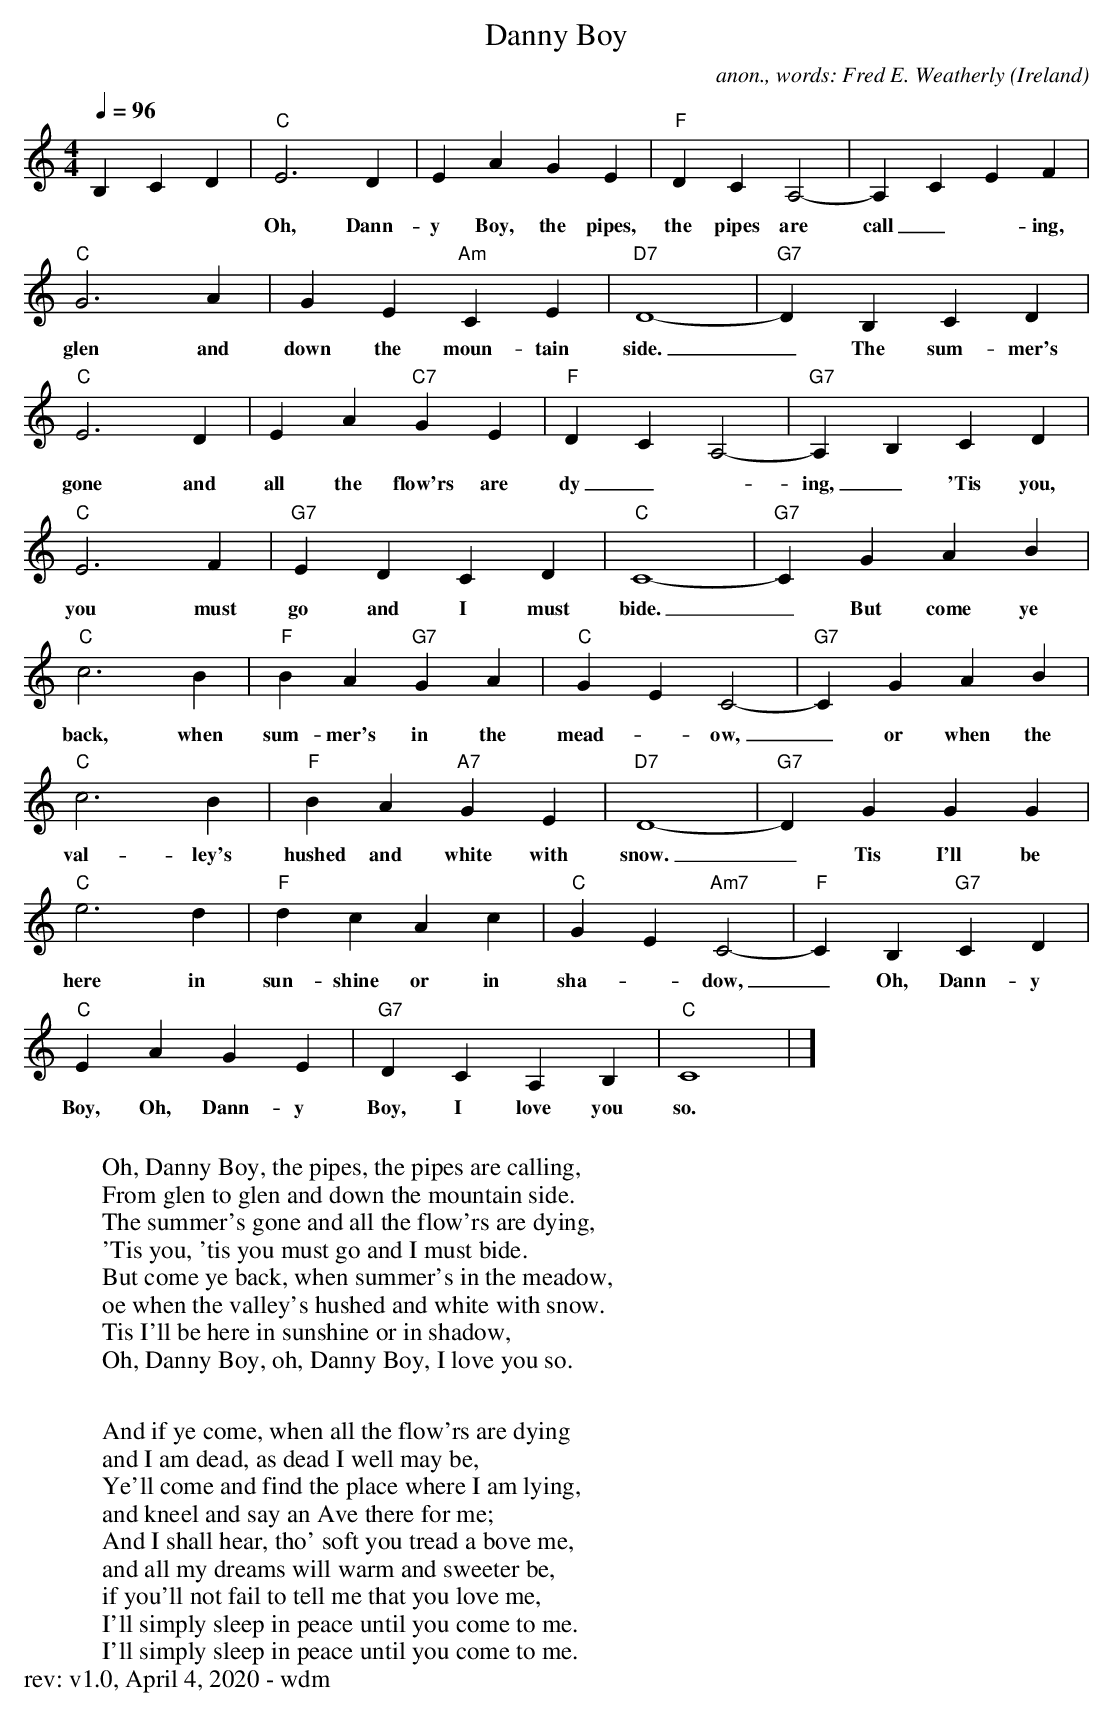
X:1
T:Danny Boy
C:anon., words: Fred E. Weatherly
O:Ireland
M:4/4
L:1/4
Q:1/4=96
K:C
B,CD | \
"C"E3D | EAGE | "F"DCA,2- | A, CEF |
w:Oh, Dann-y Boy, the pipes, the pipes are call_-ing, From glen to
"C"G3A | GE"Am"CE | "D7"D4- | "G7"D B,CD |
w:glen and down the moun-tain side._ The sum-mer's
"C"E3D | EA"C7"GE | "F"DCA,2- | "G7"A, B,CD |
w:gone and all the flow'rs are dy_-ing,_ 'Tis you, 'tis
"C"E3F | "G7"EDCD | "C"C4- | "G7"C GAB |
w:you must go and I must bide._ But come ye
"C"c3B | "F"BA"G7"GA | "C"GEC2- | "G7"C GAB |
w:back, when sum-mer's in the mead-*ow,_ or when the
"C"c3B | "F"BA"A7"GE | "D7"D4- | "G7"D GGG |
w:val-ley's hushed and white with snow._ Tis I'll be
"C"e3d | "F"dcAc | "C"GE"Am7"C2- | "F"C B,"G7"CD |
w:here in sun-shine or in sha-_dow,_ Oh, Dann-y
"C"EAGE | "G7"DCA,B, | "C"C4 | ]
w:Boy, Oh, Dann-y Boy, I love you so._
W:
W:Oh, Danny Boy, the pipes, the pipes are calling,
W:From glen to glen and down the mountain side.
W:The summer's gone and all the flow'rs are dying,
W:'Tis you, 'tis you must go and I must bide.
W:  But come ye back, when summer's in the meadow,
W:  oe when the valley's hushed and white with snow.
W:  Tis I'll be here in sunshine or in shadow,
W:  Oh, Danny Boy, oh, Danny Boy, I love you so.
W:
W:And if ye come, when all the flow'rs are dying
W:and I am dead, as dead I well may be,
W:Ye'll come and find the place where I am lying,
W:and kneel and say an Ave there for me;
W:  And I shall hear, tho' soft you tread a bove me,
W:  and all my dreams will warm and sweeter be,
W:  if you'll not fail to tell me that you love me,
W:  I'll simply sleep in peace until you come to me.
W:  I'll simply sleep in peace until you come to me.
